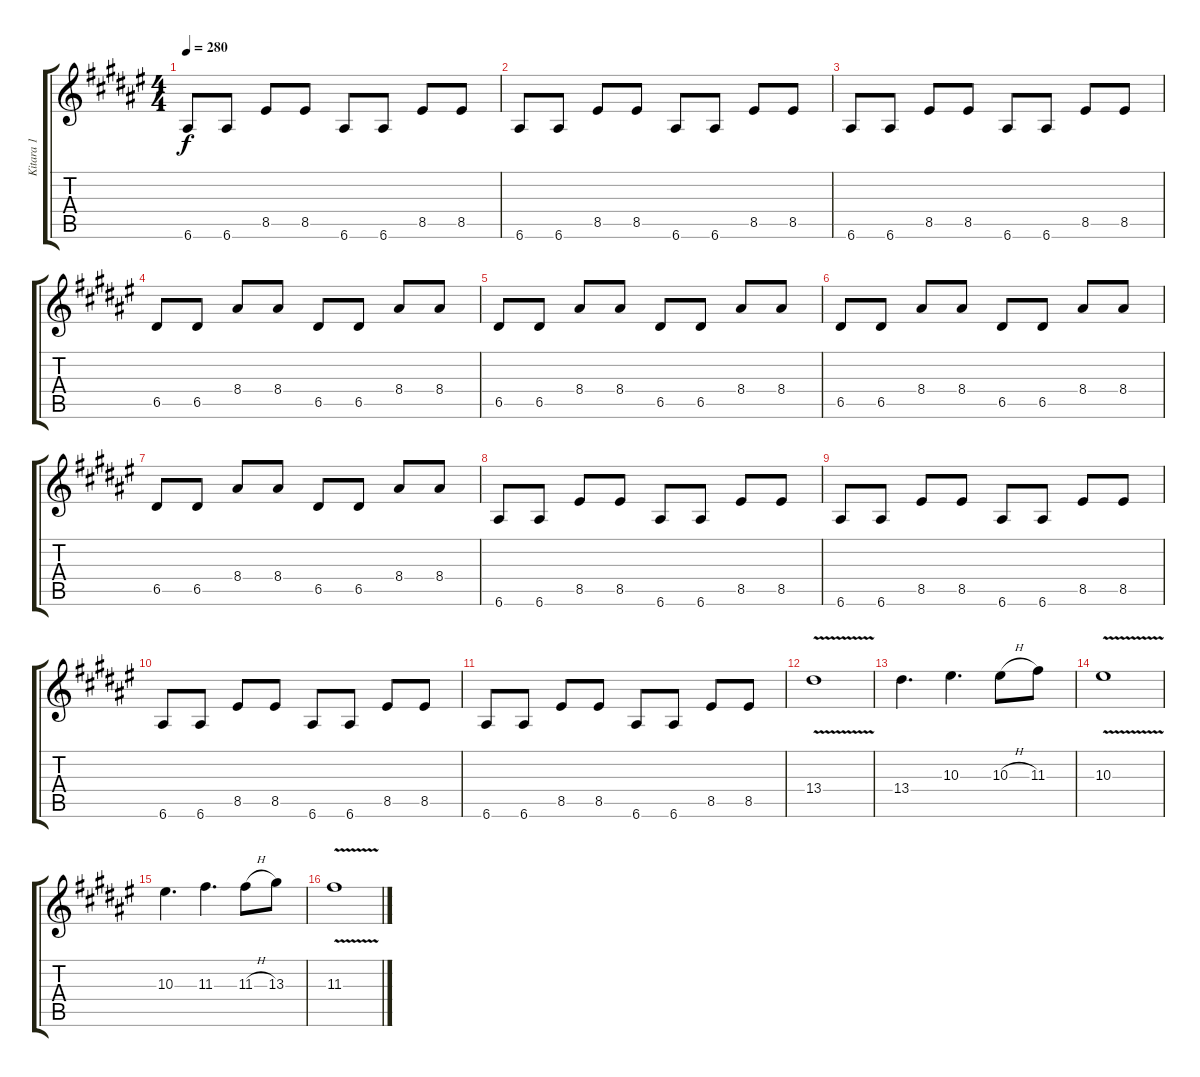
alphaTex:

\track ("Kitara 1" "Kitara 1") {instrument distortionguitar}
\staff {score tabs}
\tuning (E4 B3 G3 D3 A2 E2) {hide}
\ts (4 4)
\tempo 280
\clef g2
\ks f#
6.6.8{dy f} 6.6.8 8.5.8 8.5.8 6.6.8 6.6.8 8.5.8 8.5.8 |
6.6.8 6.6.8 8.5.8 8.5.8 6.6.8 6.6.8 8.5.8 8.5.8 |
6.6.8 6.6.8 8.5.8 8.5.8 6.6.8 6.6.8 8.5.8 8.5.8 |
6.5.8 6.5.8 8.4.8 8.4.8 6.5.8 6.5.8 8.4.8 8.4.8 |
6.5.8 6.5.8 8.4.8 8.4.8 6.5.8 6.5.8 8.4.8 8.4.8 |
6.5.8 6.5.8 8.4.8 8.4.8 6.5.8 6.5.8 8.4.8 8.4.8 |
6.5.8 6.5.8 8.4.8 8.4.8 6.5.8 6.5.8 8.4.8 8.4.8 |
6.6.8 6.6.8 8.5.8 8.5.8 6.6.8 6.6.8 8.5.8 8.5.8 |
6.6.8 6.6.8 8.5.8 8.5.8 6.6.8 6.6.8 8.5.8 8.5.8 |
6.6.8 6.6.8 8.5.8 8.5.8 6.6.8 6.6.8 8.5.8 8.5.8 |
6.6.8 6.6.8 8.5.8 8.5.8 6.6.8 6.6.8 8.5.8 8.5.8 |
13.4{v}.1 |
13.4.4{d} 10.3.4{d} 10.3{h}.8 11.3.8 |
10.3{v}.1 |
10.3.4{d} 11.3.4{d} 11.3{h}.8 13.3.8 |
11.3{v}.1
